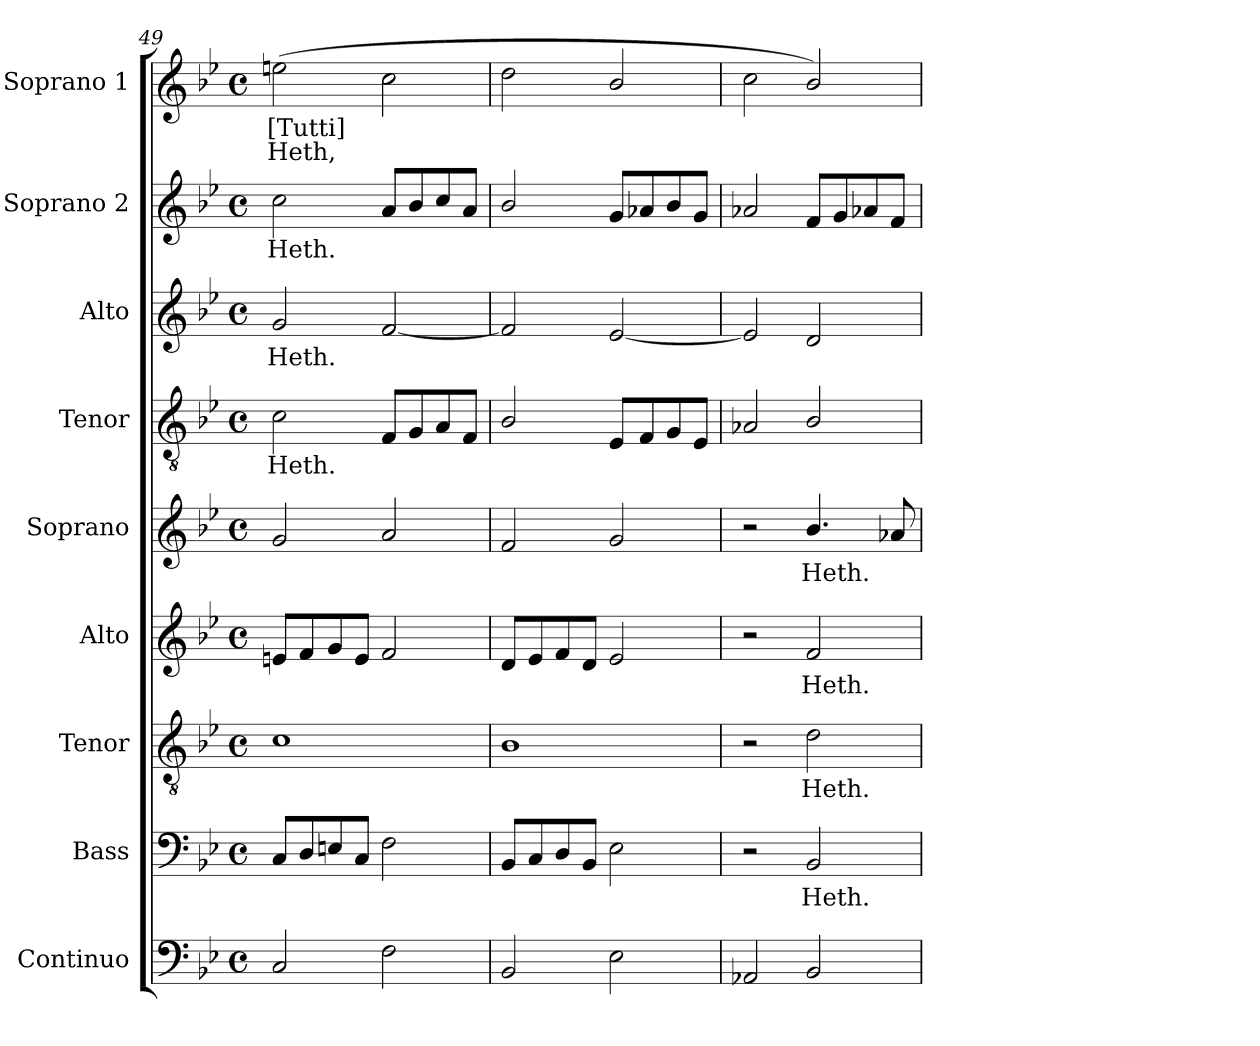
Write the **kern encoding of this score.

**kern	**kern	**text	**kern	**text	**kern	**text	**kern	**text	**kern	**text	**kern	**text	**kern	**text	**kern	**text	**text
*part9	*part8	*part8	*part7	*part7	*part6	*part6	*part5	*part5	*part4	*part4	*part3	*part3	*part2	*part2	*part1	*part1	*part1
*staff9	*staff8	*staff8	*staff7	*staff7	*staff6	*staff6	*staff5	*staff5	*staff4	*staff4	*staff3	*staff3	*staff2	*staff2	*staff1	*staff1	*staff1
*I"Continuo	*I"Bass	*	*I"Tenor	*	*I"Alto	*	*I"Soprano	*	*I"Tenor	*	*I"Alto	*	*I"Soprano 2	*	*I"Soprano 1	*	*
*I'Cont.	*I'B.	*	*I'T.	*	*I'A.	*	*I'S.	*	*I'T.	*	*I'A.	*	*I'S2.	*	*I'S1.	*	*
*clefF4	*clefF4	*	*clefGv2	*	*clefG2	*	*clefG2	*	*clefGv2	*	*clefG2	*	*clefG2	*	*clefG2	*	*
*	*	*	*ITrd7c12	*	*	*	*	*	*ITrd7c12	*	*	*	*	*	*	*	*
*k[b-e-]	*k[b-e-]	*	*k[b-e-]	*	*k[b-e-]	*	*k[b-e-]	*	*k[b-e-]	*	*k[b-e-]	*	*k[b-e-]	*	*k[b-e-]	*	*
*B-:	*B-:	*	*B-:	*	*B-:	*	*B-:	*	*B-:	*	*B-:	*	*B-:	*	*B-:	*	*
*M4/4	*M4/4	*	*M4/4	*	*M4/4	*	*M4/4	*	*M4/4	*	*M4/4	*	*M4/4	*	*M4/4	*	*
*met(c)	*met(c)	*	*met(c)	*	*met(c)	*	*met(c)	*	*met(c)	*	*met(c)	*	*met(c)	*	*met(c)	*	*
=49	=49	=49	=49	=49	=49	=49	=49	=49	=49	=49	=49	=49	=49	=49	=49	=49	=49
!	!	!	!	!	!	!	!	!	!	!LO:LY:b:color=#000000	!	!	!	!	!	!	!
!	!	!	!	!	!	!	!	!	!	!	!	!LO:LY:b:color=#000000	!	!	!	!	!
!	!	!	!	!	!	!	!	!	!	!	!	!	!	!LO:LY:b:color=#000000	!	!	!
!	!	!	!	!	!	!	!	!	!	!	!	!	!	!	!	!LO:LY:a:color=#000000	!LO:LY:b:color=#000000
2Ci/	8Ci/L	.	1Ci	.	8eni/L	.	2gi/	.	2Ci\	Heth.	2gi/	Heth.	2cci\	Heth.	(2eeni\	[Tutti]	Heth,
.	8Di/	.	.	.	8fi/	.	.	.	.	.	.	.	.	.	.	.	.
.	8Eni/	.	.	.	8gi/	.	.	.	.	.	.	.	.	.	.	.	.
.	8Ci/J	.	.	.	8ei/J	.	.	.	.	.	.	.	.	.	.	.	.
2Fi\	2Fi\	.	.	.	2fi/	.	2ai/	.	8FFi/L	.	[<2fi/	.	8ai/L	.	2cci\	.	.
.	.	.	.	.	.	.	.	.	8GGi/	.	.	.	8b-i/	.	.	.	.
.	.	.	.	.	.	.	.	.	8AAi/	.	.	.	8cci/	.	.	.	.
.	.	.	.	.	.	.	.	.	8FFi/J	.	.	.	8ai/J	.	.	.	.
=50	=50	=50	=50	=50	=50	=50	=50	=50	=50	=50	=50	=50	=50	=50	=50	=50	=50
2BB-i/	8BB-i/L	.	1BB-i	.	8di/L	.	2fi/	.	2BB-i/	.	2fi/]	.	2b-i/	.	2ddi\	.	.
.	8Ci/	.	.	.	8e-i/	.	.	.	.	.	.	.	.	.	.	.	.
.	8Di/	.	.	.	8fi/	.	.	.	.	.	.	.	.	.	.	.	.
.	8BB-i/J	.	.	.	8di/J	.	.	.	.	.	.	.	.	.	.	.	.
2E-i\	2E-i\	.	.	.	2e-i/	.	2gi/	.	8EE-i/L	.	[<2e-i/	.	8gi/L	.	2b-i/	.	.
.	.	.	.	.	.	.	.	.	8FFi/	.	.	.	8a-i/	.	.	.	.
.	.	.	.	.	.	.	.	.	8GGi/	.	.	.	8b-i/	.	.	.	.
.	.	.	.	.	.	.	.	.	8EE-i/J	.	.	.	8gi/J	.	.	.	.
=51	=51	=51	=51	=51	=51	=51	=51	=51	=51	=51	=51	=51	=51	=51	=51	=51	=51
2AA-Xi/	2r	.	2r	.	2r	.	2r	.	2AA-Xi/	.	2e-i/]	.	2a-Xi/	.	2cci\	.	.
!	!	!LO:LY:b:color=#000000	!	!	!	!	!	!	!	!	!	!	!	!	!	!	!
!	!	!	!	!LO:LY:b:color=#000000	!	!	!	!	!	!	!	!	!	!	!	!	!
!	!	!	!	!	!	!LO:LY:b:color=#000000	!	!	!	!	!	!	!	!	!	!	!
!	!	!	!	!	!	!	!	!LO:LY:b:color=#000000	!	!	!	!	!	!	!	!	!
2BB-i/	2BB-i/	Heth.	2Di\	Heth.	2fi/	Heth.	4.b-i/	Heth.	2BB-i/	.	2di/	.	8fi/L	.	2b-i/)	.	.
.	.	.	.	.	.	.	.	.	.	.	.	.	8gi/	.	.	.	.
.	.	.	.	.	.	.	.	.	.	.	.	.	8a-Xi/	.	.	.	.
.	.	.	.	.	.	.	8a-Xi/	.	.	.	.	.	8fi/J	.	.	.	.
=	=	=	=	=	=	=	=	=	=	=	=	=	=	=	=	=	=
*-	*-	*-	*-	*-	*-	*-	*-	*-	*-	*-	*-	*-	*-	*-	*-	*-	*-
